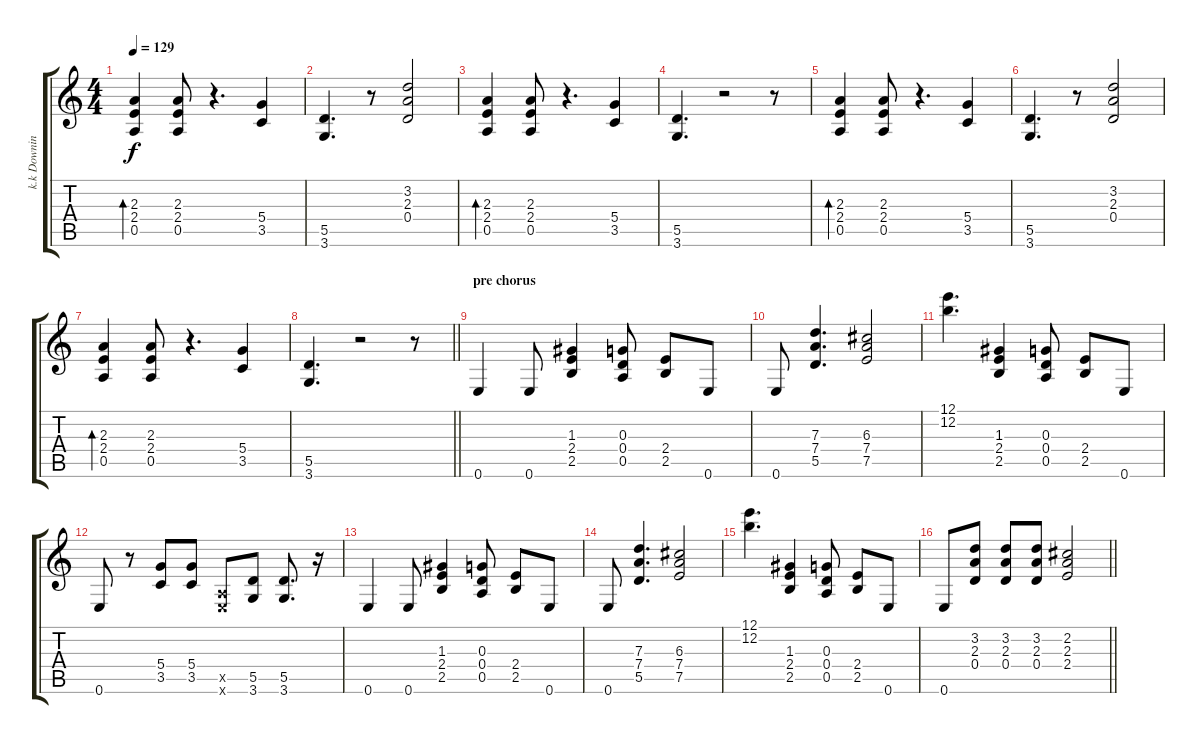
\track ("k.k Downing" "k.k Downin") {instrument distortionguitar}
\staff {score tabs}
\tuning (E4 B3 G3 D3 A2 E2) {hide}
\ts (4 4)
\tempo 129
\clef g2
\ks c
(2.3 2.4 0.5).4{bd 120 dy f} (2.3 2.4 0.5).8 r.4{d} (5.4 3.5).4 |
(5.5 3.6).4{d} r.8 (3.2 2.3 0.4).2 |
(2.3 2.4 0.5).4{bd 120} (2.3 2.4 0.5).8 r.4{d} (5.4 3.5).4 |
(5.5 3.6).4{d} r.2 r.8 |
(2.3 2.4 0.5).4{bd 120} (2.3 2.4 0.5).8 r.4{d} (5.4 3.5).4 |
(5.5 3.6).4{d} r.8 (3.2 2.3 0.4).2 |
(2.3 2.4 0.5).4{bd 120} (2.3 2.4 0.5).8 r.4{d} (5.4 3.5).4 |
\barLineRight lightlight
(5.5 3.6).4{d} r.2 r.8 |
\section ("" "pre chorus")
0.6.4 0.6.8 (1.3 2.4 2.5).4 (0.3 0.4 0.5).8 (2.4 2.5).8 0.6.8 |
0.6.8 (7.3 7.4 5.5).4{d} (6.3 7.4 7.5).2 |
(12.1 12.2).4{d} (1.3 2.4 2.5).4 (0.3 0.4 0.5).8 (2.4 2.5).8 0.6.8 |
0.6.8 r.8 (5.4 3.5).8 (5.4 3.5).8 (0.5{x} 0.6{x}).8 (5.5 3.6).8 (5.5 3.6).8{d} r.16 |
0.6.4 0.6.8 (1.3 2.4 2.5).4 (0.3 0.4 0.5).8 (2.4 2.5).8 0.6.8 |
0.6.8 (7.3 7.4 5.5).4{d} (6.3 7.4 7.5).2 |
(12.1 12.2).4{d} (1.3 2.4 2.5).4 (0.3 0.4 0.5).8 (2.4 2.5).8 0.6.8 |
\barLineRight lightlight
0.6.8 (3.2 2.3 0.4).8 (3.2 2.3 0.4).8 (3.2 2.3 0.4).8 (2.2 2.3 2.4).2
